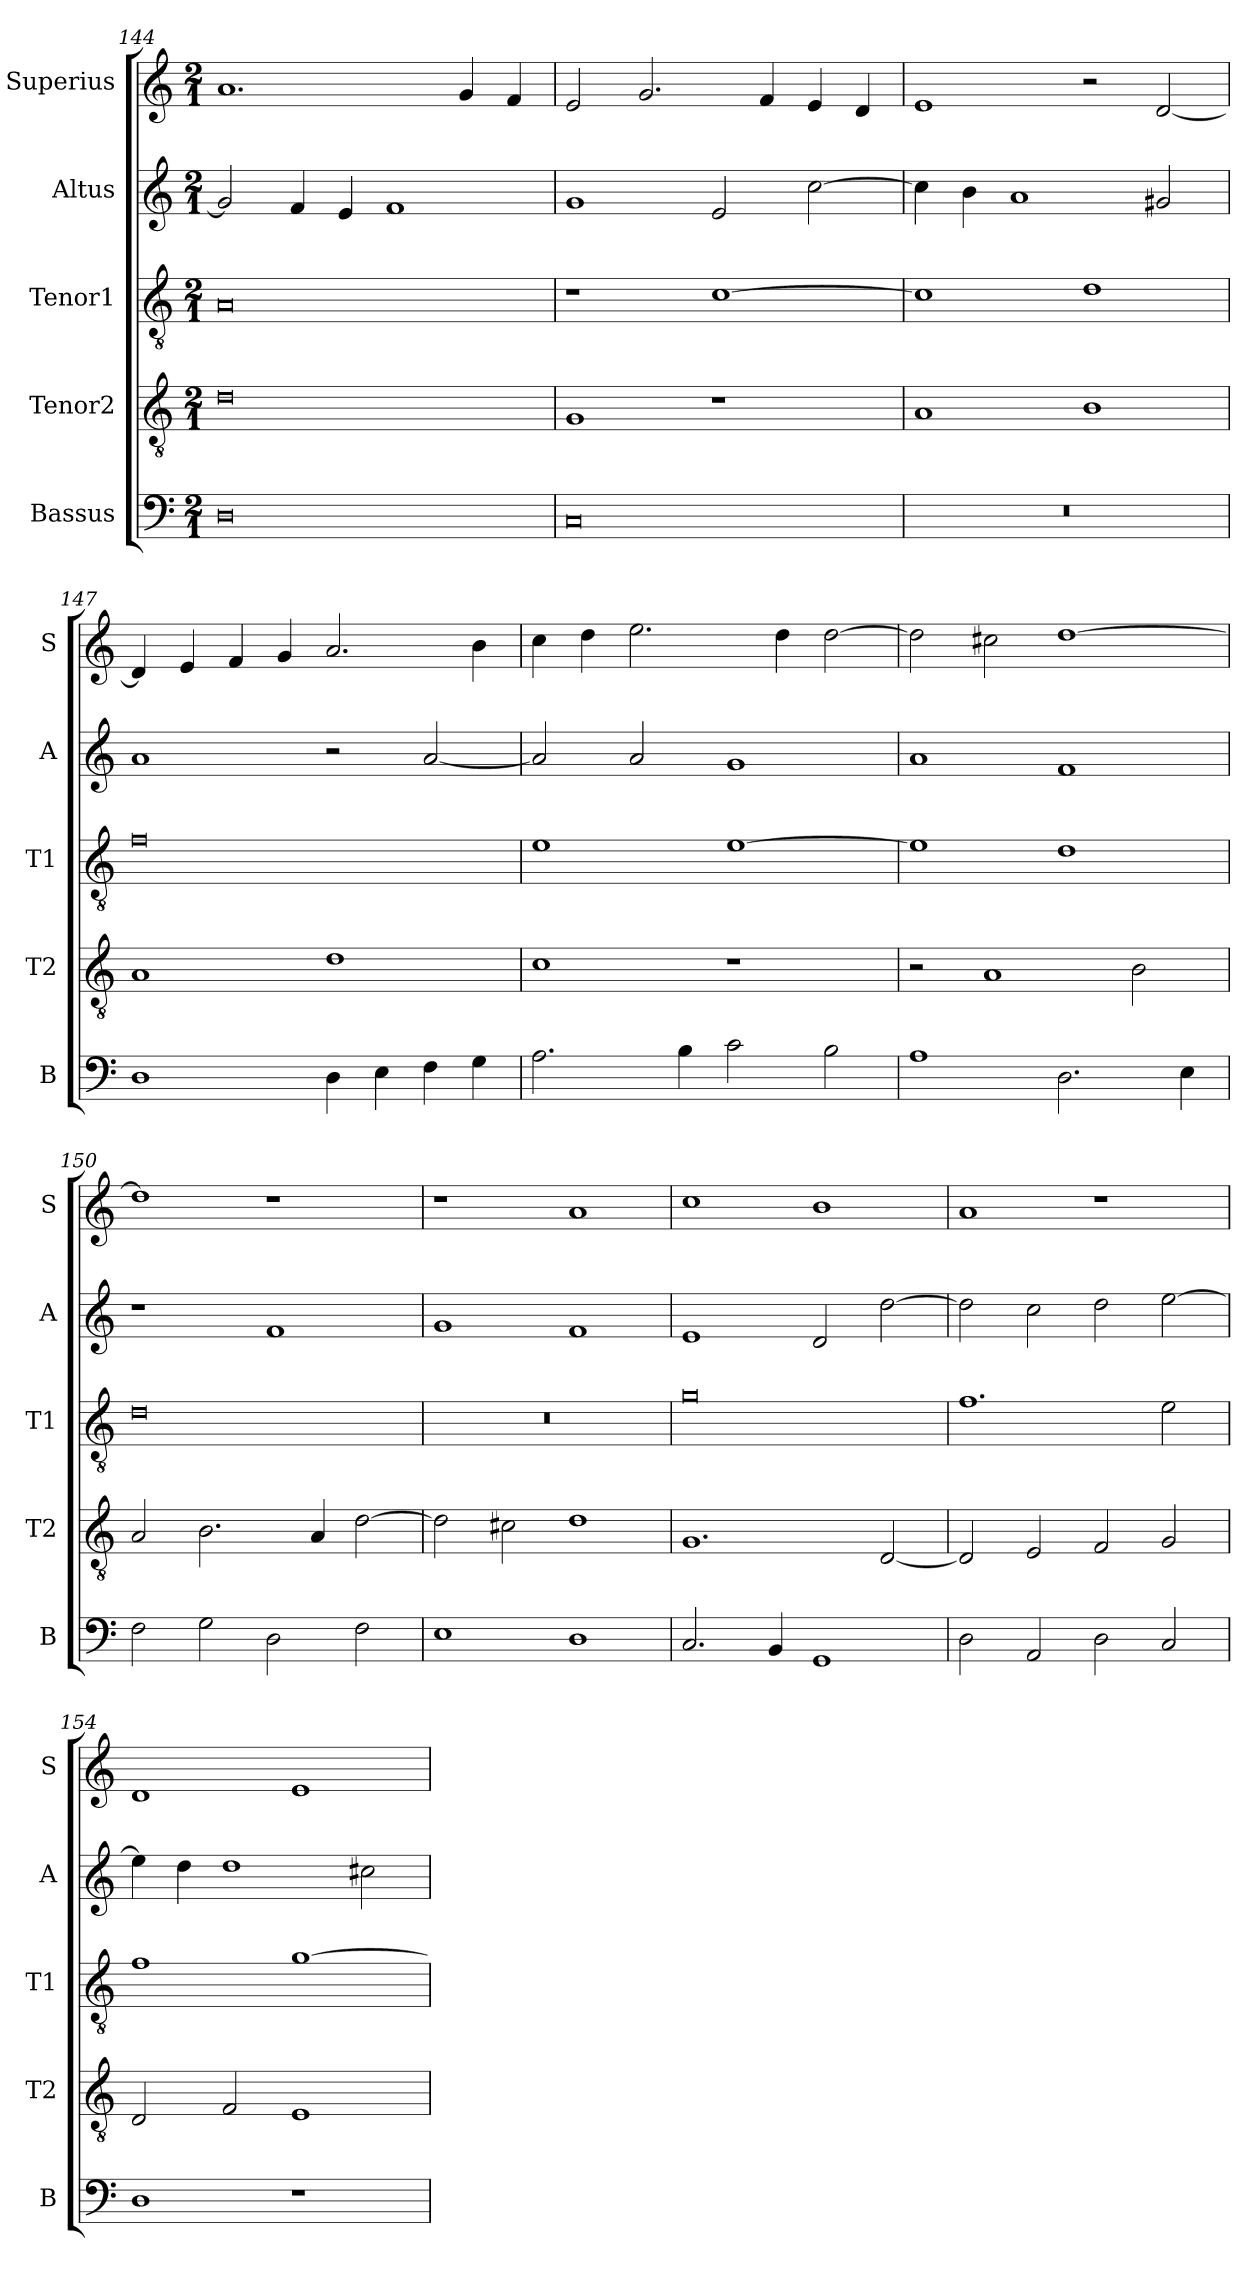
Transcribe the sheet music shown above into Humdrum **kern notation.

**kern	**kern	**kern	**kern	**kern
*part5	*part4	*part3	*part2	*part1
*staff5	*staff4	*staff3	*staff2	*staff1
*I"Bassus	*I"Tenor2	*I"Tenor1	*I"Altus	*I"Superius
*I'B	*I'T2	*I'T1	*I'A	*I'S
*clefF4	*clefGv2	*clefGv2	*clefG2	*clefG2
*k[]	*k[]	*k[]	*k[]	*k[]
*M2/1	*M2/1	*M2/1	*M2/1	*M2/1
=144	=144	=144	=144	=144
0D	0d	0A	2g/]	1.a
.	.	.	4f/	.
.	.	.	4e/	.
.	.	.	1f	.
.	.	.	.	4g/
.	.	.	.	4f/
=145	=145	=145	=145	=145
0C	1G	1r	1g	2e/
.	.	.	.	2.g/
.	1r	[1c	2e/	.
.	.	.	.	4f/
.	.	.	[2cc\	4e/
.	.	.	.	4d/
=146	=146	=146	=146	=146
0r	1A	1c]	4cc\]	1e
.	.	.	4b\	.
.	.	.	1a	.
.	1B	1d	.	2r
.	.	.	2g#X/	[2d/
=147	=147	=147	=147	=147
1D	1A	0f	1a	4d/]
.	.	.	.	4e/
.	.	.	.	4f/
.	.	.	.	4g/
4D\	1d	.	2r	2.a/
4E\	.	.	.	.
4F\	.	.	[2a/	.
4G\	.	.	.	4b\
=148	=148	=148	=148	=148
2.A\	1c	1e	2a/]	4cc\
.	.	.	.	4dd\
.	.	.	2a/	2.ee\
4B\	.	.	.	.
2c\	1r	[1e	1g	.
.	.	.	.	4dd\
2B\	.	.	.	[2dd\
=149	=149	=149	=149	=149
1A	2r	1e]	1a	2dd\]
.	1A	.	.	2cc#X\
2.D\	.	1d	1f	[1dd
.	2B\	.	.	.
4E\	.	.	.	.
=150	=150	=150	=150	=150
2F\	2A/	0d	1r	1dd]
2G\	2.B\	.	.	.
2D\	.	.	1f	1r
.	4A/	.	.	.
2F\	[2d\	.	.	.
=151	=151	=151	=151	=151
1E	2d\]	0r	1g	1r
.	2c#X\	.	.	.
1D	1d	.	1f	1a
=152	=152	=152	=152	=152
2.C/	1.G	0g	1e	1cc
4BB/	.	.	.	.
1GG	.	.	2d/	1b
.	[2D/	.	[2dd\	.
=153	=153	=153	=153	=153
2D\	2D/]	1.f	2dd\]	1a
2AA/	2E/	.	2cc\	.
2D\	2F/	.	2dd\	1r
2C/	2G/	2e\	[2ee\	.
=154	=154	=154	=154	=154
1D	2D/	1f	4ee\]	1d
.	.	.	4dd\	.
.	2F/	.	1dd	.
1r	1E	[1g	.	1e
.	.	.	2cc#X\	.
=	=	=	=	=
*-	*-	*-	*-	*-
